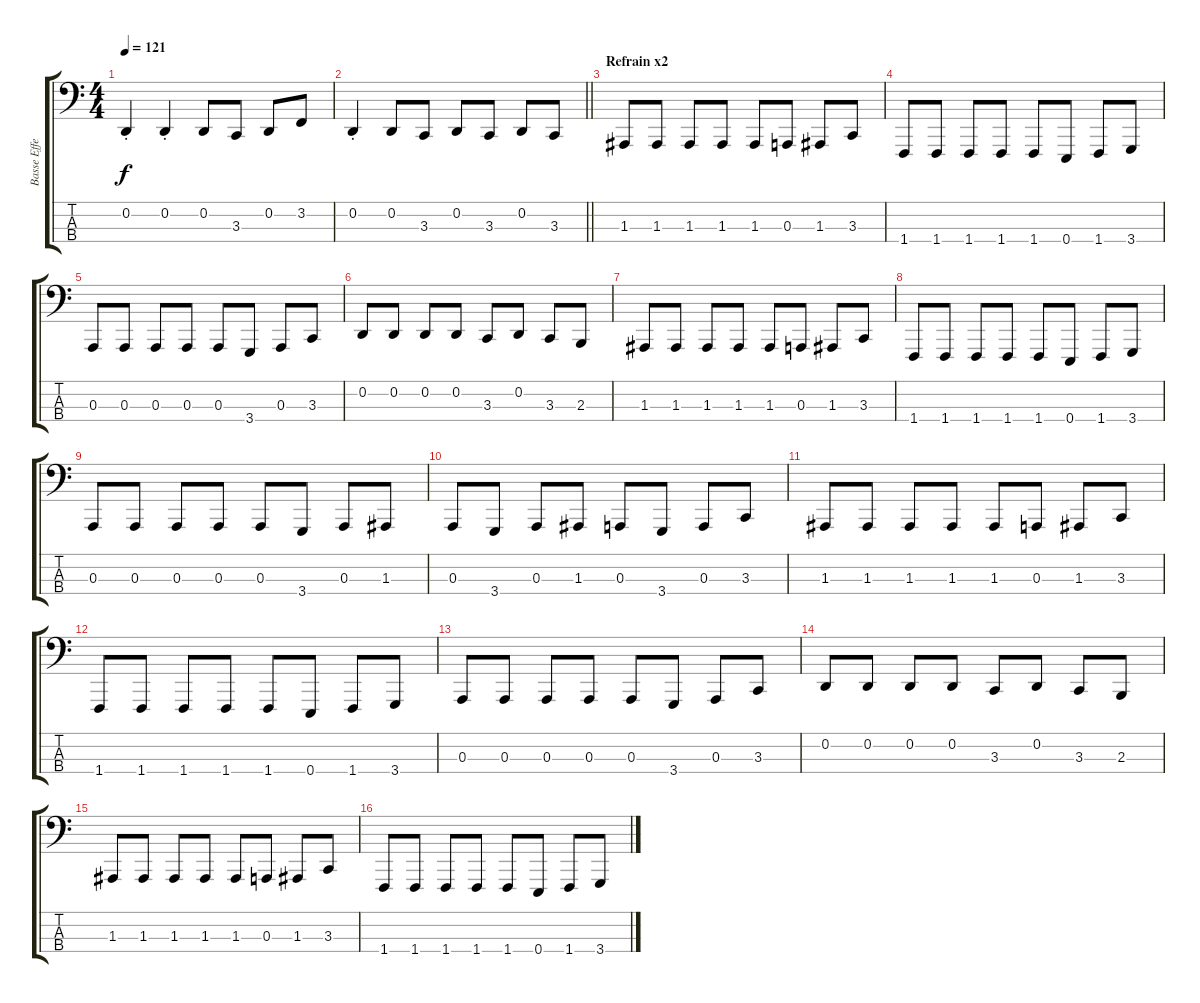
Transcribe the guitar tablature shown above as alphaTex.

\track ("Basse Effets" "Basse Effe") {instrument synthbrass1}
\staff {score tabs}
\tuning (G2 D2 A1 E1) {hide}
\ts (4 4)
\tempo 121
\clef f4
\ks c
0.2{st}.4{dy f} 0.2{st}.4 0.2.8 3.3.8 0.2.8 3.2.8 |
\barLineRight lightlight
0.2{st}.4 0.2.8 3.3.8 0.2.8 3.3.8 0.2.8 3.3.8 |
\section ("" "Refrain x2")
1.3.8 1.3.8 1.3.8 1.3.8 1.3.8 0.3.8 1.3.8 3.3.8 |
1.4.8 1.4.8 1.4.8 1.4.8 1.4.8 0.4.8 1.4.8 3.4.8 |
0.3.8 0.3.8 0.3.8 0.3.8 0.3.8 3.4.8 0.3.8 3.3.8 |
0.2.8 0.2.8 0.2.8 0.2.8 3.3.8 0.2.8 3.3.8 2.3.8 |
1.3.8 1.3.8 1.3.8 1.3.8 1.3.8 0.3.8 1.3.8 3.3.8 |
1.4.8 1.4.8 1.4.8 1.4.8 1.4.8 0.4.8 1.4.8 3.4.8 |
0.3.8 0.3.8 0.3.8 0.3.8 0.3.8 3.4.8 0.3.8 1.3.8 |
0.3.8 3.4.8 0.3.8 1.3.8 0.3.8 3.4.8 0.3.8 3.3.8 |
1.3.8 1.3.8 1.3.8 1.3.8 1.3.8 0.3.8 1.3.8 3.3.8 |
1.4.8 1.4.8 1.4.8 1.4.8 1.4.8 0.4.8 1.4.8 3.4.8 |
0.3.8 0.3.8 0.3.8 0.3.8 0.3.8 3.4.8 0.3.8 3.3.8 |
0.2.8 0.2.8 0.2.8 0.2.8 3.3.8 0.2.8 3.3.8 2.3.8 |
1.3.8 1.3.8 1.3.8 1.3.8 1.3.8 0.3.8 1.3.8 3.3.8 |
1.4.8 1.4.8 1.4.8 1.4.8 1.4.8 0.4.8 1.4.8 3.4.8
